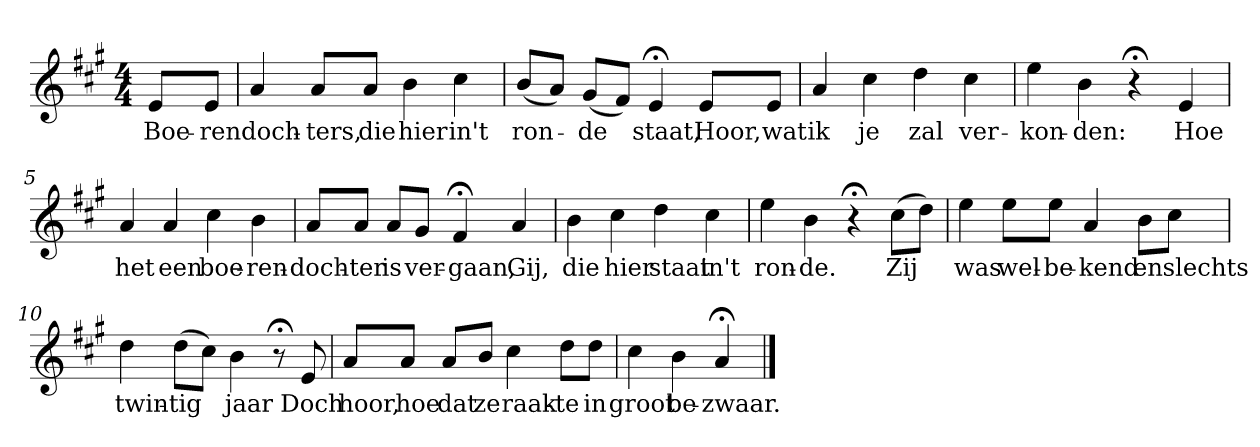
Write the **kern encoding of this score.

**kern	**text
*part1	*part1
*staff1	*staff1
*k[f#c#g#]	*
*A:	*
*M4/4	*
*MM120	*
=	=
8eL	Boe-
8eJ	-ren
=1	=1
4a	doch-
8aL	-ters,
8aJ	die
4b	hier
4cc#	in't
=2	=2
(8bL	ron-
8aJ)	.
(8g#L	-de
8f#J)	.
4e;<	staat,
8eL	Hoor,
8eJ	wat
=3	=3
4a	ik
4cc#	je
4dd	zal
4cc#	ver-
=4	=4
4ee	-kon-
4b	-den:
4r;<	.
4e	Hoe
=5	=5
4a	het
4a	een
4cc#	boe-
4b	-ren-
=6	=6
8aL	-doch-
8aJ	-ter
8aL	is
8g#J	ver-
4f#;<	-gaan,
4a	Gij,
=7	=7
4b	die
4cc#	hier
4dd	staat
4cc#	in't
=8	=8
4ee	ron-
4b	-de.
4r;<	.
(8cc#L	Zij
8ddJ)	.
=9	=9
4ee	was
8eeL	wel-
8eeJ	-be-
4a	-kend
8bL	en
8cc#J	slechts
=10	=10
4dd	twin-
(8ddL	-tig
8cc#J)	.
4b	jaar
8r;<	.
8e	Doch
=11	=11
8aL	hoor,
8aJ	hoe
8aL	dat
8bJ	ze
4cc#	raak-
8ddL	-te
8ddJ	in
=12	=12
4cc#	groot
4b	be-
4a;<	-zwaar.
==	==
*-	*-
